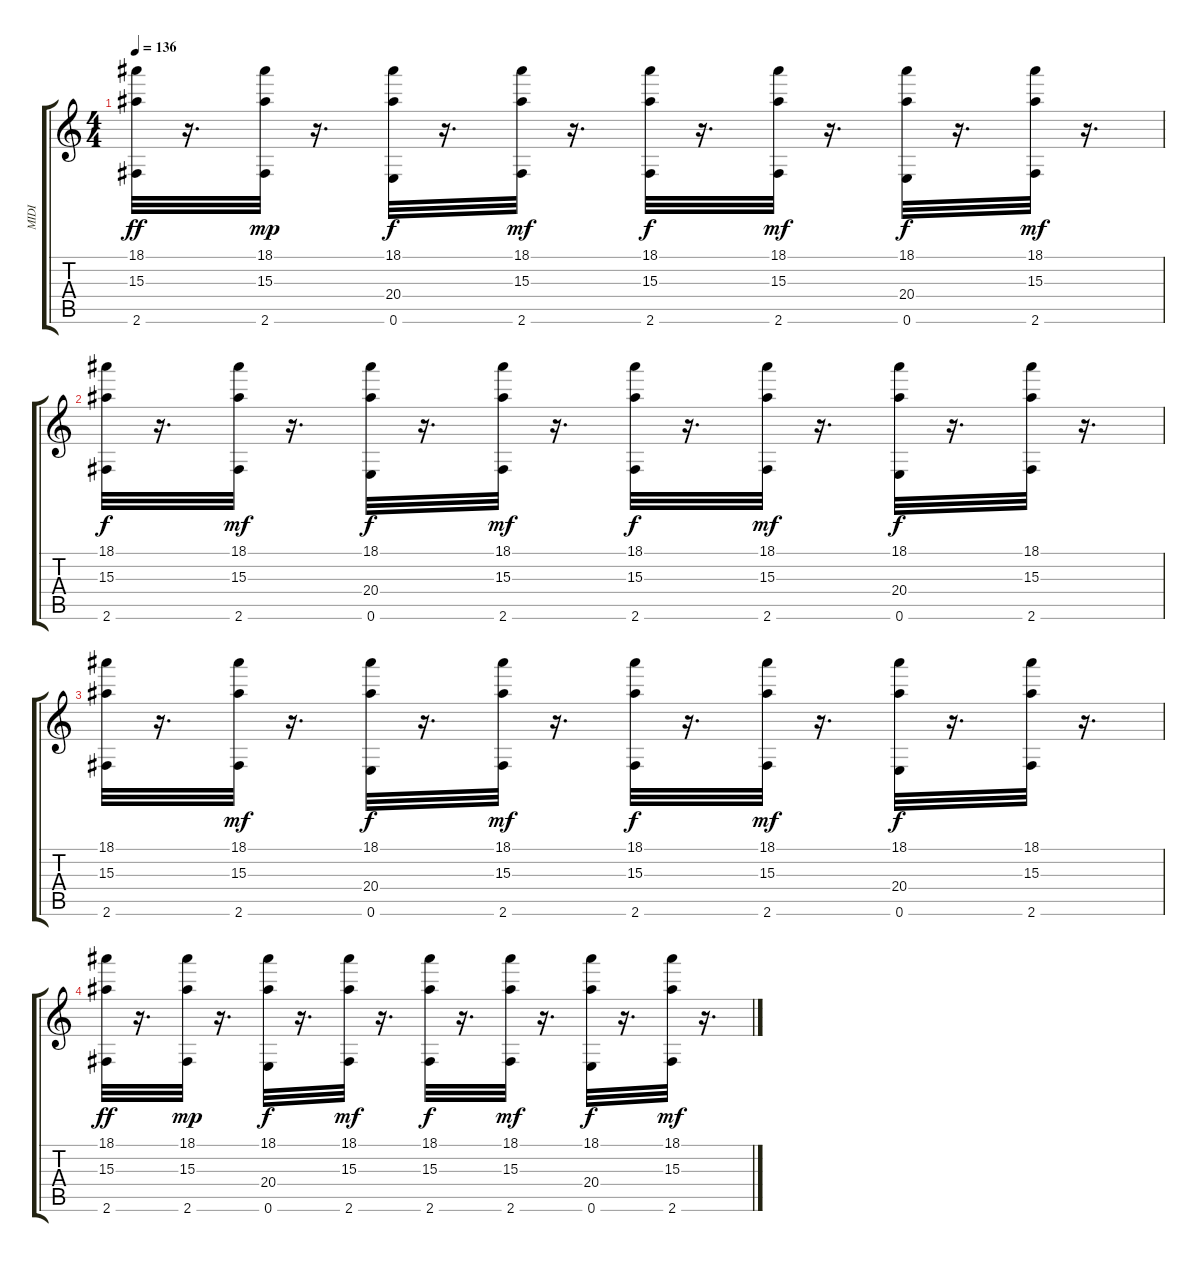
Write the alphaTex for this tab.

\track ("MIDI" "MIDI") {instrument acousticguitarnylon}
\staff {score tabs}
\tuning (E4 B3 G3 D3 A2 E2) {hide}
\ts (4 4)
\tempo 136
\clef g2
\ks c
(18.1 15.3 2.6).32{dy ff} r.16{d} (18.1 15.3 2.6).32{dy mp} r.16{d} (18.1 20.4 0.6).32{dy f} r.16{d} (18.1 15.3 2.6).32{dy mf} r.16{d} (18.1 15.3 2.6).32{dy f} r.16{d} (18.1 15.3 2.6).32{dy mf} r.16{d} (18.1 20.4 0.6).32{dy f} r.16{d} (18.1 15.3 2.6).32{dy mf} r.16{d} |
(18.1 15.3 2.6).32{dy f} r.16{d} (18.1 15.3 2.6).32{dy mf} r.16{d} (18.1 20.4 0.6).32{dy f} r.16{d} (18.1 15.3 2.6).32{dy mf} r.16{d} (18.1 15.3 2.6).32{dy f} r.16{d} (18.1 15.3 2.6).32{dy mf} r.16{d} (18.1 20.4 0.6).32{dy f} r.16{d} (18.1 15.3 2.6).32 r.16{d} |
(18.1 15.3 2.6).32 r.16{d} (18.1 15.3 2.6).32{dy mf} r.16{d} (18.1 20.4 0.6).32{dy f} r.16{d} (18.1 15.3 2.6).32{dy mf} r.16{d} (18.1 15.3 2.6).32{dy f} r.16{d} (18.1 15.3 2.6).32{dy mf} r.16{d} (18.1 20.4 0.6).32{dy f} r.16{d} (18.1 15.3 2.6).32 r.16{d} |
(18.1 15.3 2.6).32{dy ff} r.16{d} (18.1 15.3 2.6).32{dy mp} r.16{d} (18.1 20.4 0.6).32{dy f} r.16{d} (18.1 15.3 2.6).32{dy mf} r.16{d} (18.1 15.3 2.6).32{dy f} r.16{d} (18.1 15.3 2.6).32{dy mf} r.16{d} (18.1 20.4 0.6).32{dy f} r.16{d} (18.1 15.3 2.6).32{dy mf} r.16{d}
